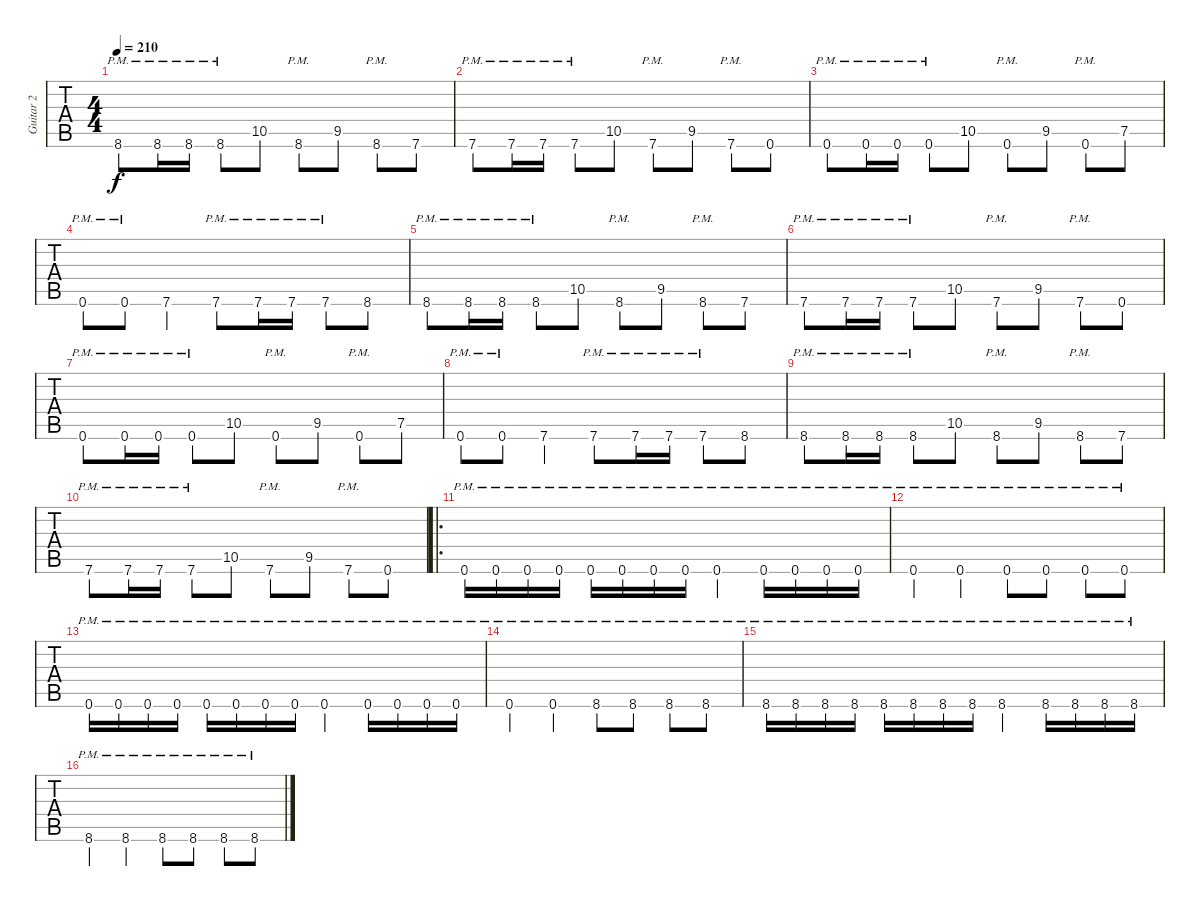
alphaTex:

\track ("Guitar 2" "Guitar 2") {instrument distortionguitar}
\staff {tabs}
\tuning (C4 G3 Eb3 Bb2 F2 C2) {hide}
\ts (4 4)
\tempo 210
\clef g2
\ks c
8.6{pm}.8{dy f} 8.6{pm}.16 8.6{pm}.16 8.6{pm}.8 10.5.8 8.6{pm}.8 9.5.8 8.6{pm}.8 7.6.8 |
7.6{pm}.8 7.6{pm}.16 7.6{pm}.16 7.6{pm}.8 10.5.8 7.6{pm}.8 9.5.8 7.6{pm}.8 0.6.8 |
0.6{pm}.8 0.6{pm}.16 0.6{pm}.16 0.6{pm}.8 10.5.8 0.6{pm}.8 9.5.8 0.6{pm}.8 7.5.8 |
0.6{pm}.8 0.6{pm}.8 7.6.4 7.6{pm}.8 7.6{pm}.16 7.6{pm}.16 7.6{pm}.8 8.6.8 |
8.6{pm}.8 8.6{pm}.16 8.6{pm}.16 8.6{pm}.8 10.5.8 8.6{pm}.8 9.5.8 8.6{pm}.8 7.6.8 |
7.6{pm}.8 7.6{pm}.16 7.6{pm}.16 7.6{pm}.8 10.5.8 7.6{pm}.8 9.5.8 7.6{pm}.8 0.6.8 |
0.6{pm}.8 0.6{pm}.16 0.6{pm}.16 0.6{pm}.8 10.5.8 0.6{pm}.8 9.5.8 0.6{pm}.8 7.5.8 |
0.6{pm}.8 0.6{pm}.8 7.6.4 7.6{pm}.8 7.6{pm}.16 7.6{pm}.16 7.6{pm}.8 8.6.8 |
8.6{pm}.8 8.6{pm}.16 8.6{pm}.16 8.6{pm}.8 10.5.8 8.6{pm}.8 9.5.8 8.6{pm}.8 7.6.8 |
7.6{pm}.8 7.6{pm}.16 7.6{pm}.16 7.6{pm}.8 10.5.8 7.6{pm}.8 9.5.8 7.6{pm}.8 0.6.8 |
\ro
0.6{pm}.16 0.6{pm}.16 0.6{pm}.16 0.6{pm}.16 0.6{pm}.16 0.6{pm}.16 0.6{pm}.16 0.6{pm}.16 0.6{pm}.4 0.6{pm}.16 0.6{pm}.16 0.6{pm}.16 0.6{pm}.16 |
0.6{pm}.4 0.6{pm}.4 0.6{pm}.8 0.6{pm}.8 0.6{pm}.8 0.6{pm}.8 |
0.6{pm}.16 0.6{pm}.16 0.6{pm}.16 0.6{pm}.16 0.6{pm}.16 0.6{pm}.16 0.6{pm}.16 0.6{pm}.16 0.6{pm}.4 0.6{pm}.16 0.6{pm}.16 0.6{pm}.16 0.6{pm}.16 |
0.6{pm}.4 0.6{pm}.4 8.6{pm}.8 8.6{pm}.8 8.6{pm}.8 8.6{pm}.8 |
8.6{pm}.16 8.6{pm}.16 8.6{pm}.16 8.6{pm}.16 8.6{pm}.16 8.6{pm}.16 8.6{pm}.16 8.6{pm}.16 8.6{pm}.4 8.6{pm}.16 8.6{pm}.16 8.6{pm}.16 8.6{pm}.16 |
8.6{pm}.4 8.6{pm}.4 8.6{pm}.8 8.6{pm}.8 8.6{pm}.8 8.6{pm}.8
